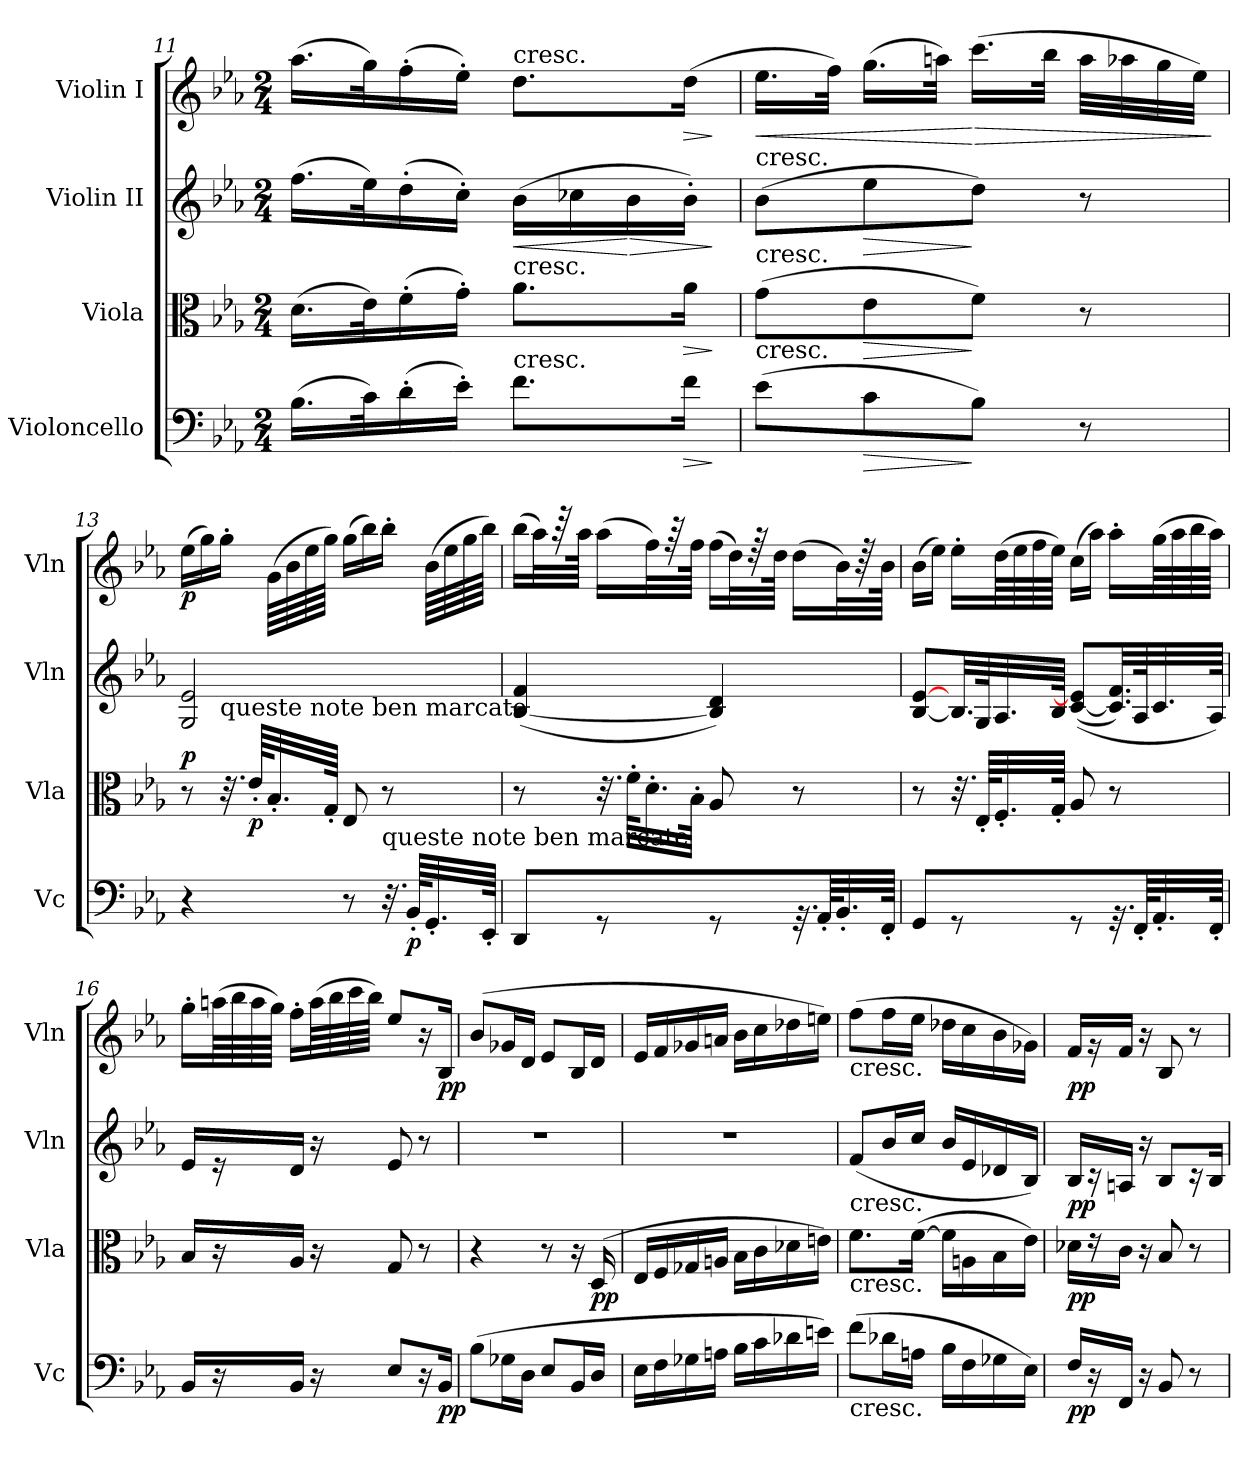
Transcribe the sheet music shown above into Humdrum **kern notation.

**kern	**dynam	**kern	**dynam	**kern	**dynam	**kern	**dynam
*part4	*part4	*part3	*part3	*part2	*part2	*part1	*part1
*staff4	*staff4	*staff3	*staff3	*staff2	*staff2	*staff1	*staff1
*I"Violoncello	*	*I"Viola	*	*I"Violin II	*	*I"Violin I	*
*I'Vc	*	*I'Vla	*	*I'Vln	*	*I'Vln	*
*clefF4	*	*clefC3	*	*clefG2	*	*clefG2	*
*k[b-e-a-]	*	*k[b-e-a-]	*	*k[b-e-a-]	*	*k[b-e-a-]	*
*E-:	*	*E-:	*	*E-:	*	*E-:	*
*M2/4	*	*M2/4	*	*M2/4	*	*M2/4	*
=11	=11	=11	=11	=11	=11	=11	=11
(16.B-LL	.	(16.dLL	.	(16.ffLL	.	(16.aa-LL	.
32cK)	.	32e-K)	.	32ee-K)	.	32ggK)	.
(16d'	.	(16f'	.	(16dd'	.	(16ff'	.
16e-'JJ)	.	16g'JJ)	.	16cc'JJ)	.	16ee-'JJ)	.
!	!	!	!	!	!	!LO:TX:t=cresc.	!
!	!	!LO:TX:t=cresc.	!	!	!	!	!
!LO:TX:t=cresc.	!	!	!	!	!	!	!
!	!	!	!	!	!LO:HP:b	!	!
8.fL	.	8.a-L	.	(16b-LL	<	8.ddL	.
.	.	.	.	16cc-X	.	.	.
!	!	!	!	!	!LO:HP:n=1:b	!	!
.	.	.	.	16b-	[ >	.	.
!	!LO:HP:b	!	!LO:HP:b	!	!	!	!LO:HP:b
16fJk	>	16a-Jk	>	16b-'JJ)	.	(16ddJk	>
.	]	.	]	.	]	.	]
=12	=12	=12	=12	=12	=12	=12	=12
!	!	!	!	!LO:TX:t=cresc.	!	!	!
!	!	!LO:TX:t=cresc.	!	!	!	!	!
!LO:TX:t=cresc.	!	!	!	!	!	!	!
!	!	!	!	!	!	!	!LO:HP:b
(8e-L	.	(8gL	.	(8b-L	.	16.ee-LL	<
.	.	.	.	.	.	32ffJJk)	.
!	!LO:HP:b	!	!LO:HP:b	!	!LO:HP:b	!	!
8c	>	8e-	>	8ee-	>	(16.ggLL	.
.	.	.	.	.	.	32aanJJk)	.
!	!	!	!	!	!	!	!LO:HP:n=1:b
8B-J)	]	8fJ)	]	8ddJ)	]	(16.cccLL	[ >
.	.	.	.	.	.	32bb-JJk	.
8r	.	8r	.	8r	.	32aaLLL	.
.	.	.	.	.	.	32aa-X	.
.	.	.	.	.	.	32gg	.
.	.	.	.	.	.	32ee-JJJ)	.
.	.	.	.	.	.	.	]
=13	=13	=13	=13	=13	=13	=13	=13
!	!	!	!LO:DY:a	!	!	!	!
4r	.	8r	p	2G 2e-	.	(16ee-LL	p
.	.	.	.	.	.	16gg)	.
!	!	!LO:TX:a:t=queste note ben marcate	!	!	!	!	!
.	.	32.r	.	.	.	16gg'JJ	.
.	.	64e-'KLLL	p	.	.	.	.
.	.	32.B-'	.	.	.	(64gLLLL	.
.	.	.	.	.	.	64b-	.
.	.	.	.	.	.	64ee-	.
.	.	64G'JJJk	.	.	.	64ggJJJJ)	.
8r	.	8E-	.	.	.	(16ggLL	.
.	.	.	.	.	.	16bb-)	.
!LO:TX:a:t=queste note ben marcate	!	!	!	!	!	!	!
32.r	.	8r	.	.	.	16bb-'JJ	.
64BB-'KLLL	p	.	.	.	.	.	.
32.GG'	.	.	.	.	.	(64b-LLLL	.
.	.	.	.	.	.	64ee-	.
.	.	.	.	.	.	64gg	.
64EE-'JJJk	.	.	.	.	.	64bb-JJJJ)	.
=14	=14	=14	=14	=14	=14	=14	=14
8DDL	.	8r	.	([4B- 4f	.	(16bb-LL	.
.	.	.	.	.	.	32aa-L)	.
.	.	.	.	.	.	64r	.
.	.	.	.	.	.	64aa-JJJk	.
8r	.	32.r	.	.	.	(16aa-LL	.
.	.	64f'KLLL	.	.	.	.	.
.	.	32.d'	.	.	.	32ffL)	.
.	.	.	.	.	.	64r	.
.	.	64B-'JJJk	.	.	.	64ffJJJk	.
8r	.	8A-	.	4B-] 4d)	.	(16ffLL	.
.	.	.	.	.	.	32ddL)	.
.	.	.	.	.	.	64r	.
.	.	.	.	.	.	64ddJJJk	.
32.r	.	8r	.	.	.	(16ddLL	.
64AA-'KLL	.	.	.	.	.	.	.
32.BB-'	.	.	.	.	.	32b-L)	.
.	.	.	.	.	.	64r	.
64FF'JJJk	.	.	.	.	.	64b-JJJk	.
=15	=15	=15	=15	=15	=15	=15	=15
8GGL	.	8r	.	[8B- [8e-L	.	(16b-LL	.
.	.	.	.	.	.	16ee-JJ)	.
8r	.	32.r	.	32.B-LL]	.	16ee-'LL	.
.	.	64E-'KLLL	.	64GK	.	.	.
.	.	32.F'	.	32.A-	.	(64ddLL	.
.	.	.	.	.	.	64ee-	.
.	.	.	.	.	.	64ff	.
.	.	64G'JJJk	.	64B-JJJk	.	64ee-JJJJ)	.
8r	.	8A-	.	(([8c 8e-]L	.	(16ccLL	.
.	.	.	.	.	.	16aa-JJ)	.
32.r	.	8r	.	32.c] 32.fLL)	.	16aa-'LL	.
64FF'KLL	.	.	.	64A-K	.	.	.
32.AA-'	.	.	.	32.c	.	(64ggLL	.
.	.	.	.	.	.	64aa-	.
.	.	.	.	.	.	64bb-	.
64FF'JJJk	.	.	.	64A-JJJk)	.	64aa-JJJJ)	.
=16	=16	=16	=16	=16	=16	=16	=16
16BB-LL	.	16B-LL	.	16e-LL	.	16gg'LL	.
16r	.	16r	.	16r	.	(64aanLL	.
.	.	.	.	.	.	64bb-	.
.	.	.	.	.	.	64aa	.
.	.	.	.	.	.	64ggJJJJ)	.
16BB-JJ	.	16A-JJ	.	16dJJ	.	16ff'LL	.
16r	.	16r	.	16r	.	(64aaLL	.
.	.	.	.	.	.	64bb-	.
.	.	.	.	.	.	64ccc	.
.	.	.	.	.	.	64bb-JJJJ)	.
8E-L	.	8G	.	8e-	.	8ee-L	.
16r	.	8r	.	8r	.	16r	.
16BB-Jk	pp	.	.	.	.	16B-Jk	pp
=17	=17	=17	=17	=17	=17	=17	=17
(8B-L	.	4r	.	2r	.	(8b-L	.
16G-XL	.	.	.	.	.	16g-XL	.
16DJJ	.	.	.	.	.	16dJJ	.
8E-L	.	8r	.	.	.	8e-L	.
16BB-L	.	16r	.	.	.	16B-L	.
16DJJ	.	(16D	pp	.	.	16dJJ	.
=18	=18	=18	=18	=18	=18	=18	=18
16E-LL	.	16E-LL	.	2r	.	16e-LL	.
16F	.	16F	.	.	.	16f	.
16G-X	.	16G-X	.	.	.	16g-X	.
16AnJJ	.	16AnJJ	.	.	.	16anJJ	.
16B-LL	.	16B-LL	.	.	.	16b-LL	.
16c	.	16c	.	.	.	16cc	.
16d-X	.	16d-X	.	.	.	16dd-X	.
16enJJ)	.	16enJJ)	.	.	.	16eenJJ)	.
=19	=19	=19	=19	=19	=19	=19	=19
!	!	!	!	!	!	!LO:TX:b:t=cresc.	!
!	!	!	!	!LO:TX:b:t=cresc.	!	!	!
!	!	!LO:TX:b:t=cresc.	!	!	!	!	!
!LO:TX:b:t=cresc.	!	!	!	!	!	!	!
(8fL	.	8.fL	.	(8fL	.	(8ffL	.
16d-XL	.	.	.	16b-L	.	16ffL	.
16AnJJ	.	([16fJk	.	16ccJJ	.	16ee-JJ	.
16B-LL	.	16fLL]	.	16b-LL	.	16dd-XLL	.
16F	.	16An	.	16e-	.	16cc	.
16G-X	.	16B-	.	16d-X	.	16b-	.
16E-JJ)	.	16e-JJ)	.	16B-JJ)	.	16g-XJJ)	.
=20	=20	=20	=20	=20	=20	=20	=20
16FLL	pp	16d-XLL	pp	16B-LL	pp	16fLL	pp
16r	.	16r	.	16r	.	16r	.
16FFJJ	.	16cJJ	.	16AnJJ	.	16fJJ	.
16r	.	16r	.	16r	.	16r	.
8BB-	.	8B-	.	8B-L	.	8B-	.
8r	.	8r	.	16r	.	8r	.
.	.	.	.	16B-Jk	.	.	.
=	=	=	=	=	=	=	=
*-	*-	*-	*-	*-	*-	*-	*-
